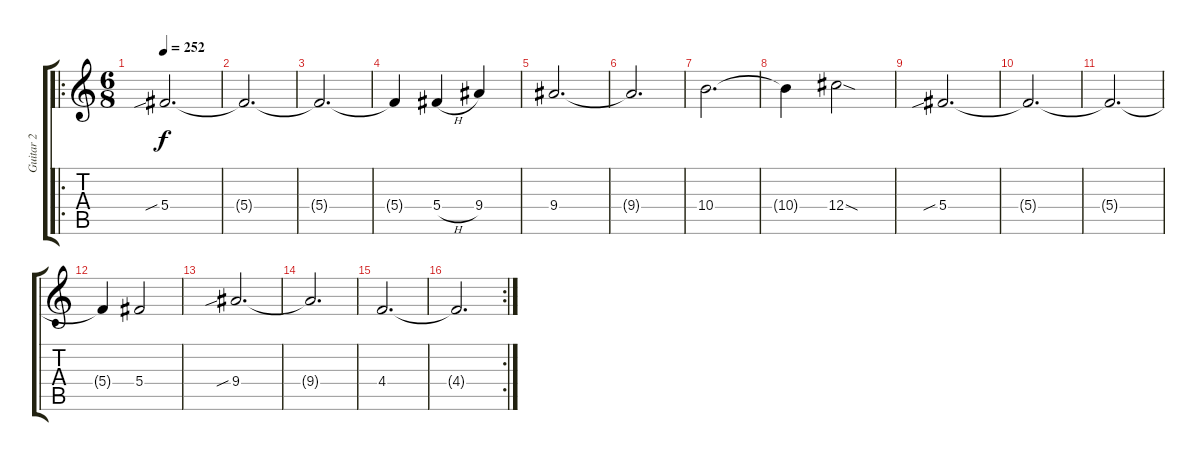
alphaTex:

\track ("Guitar 2" "Guitar 2") {instrument electricguitarclean}
\staff {score tabs}
\tuning (Eb4 Bb3 Gb3 Db3 Ab2 Eb2) {hide}
\ro
\ts (6 8)
\tempo 252
\clef g2
\ks c
5.4{sib}.2{d dy f} |
5.4{t}.2{d} |
5.4{t}.2{d} |
5.4{t}.4 5.4{h}.4 9.4.4 |
9.4.2{d} |
9.4{t}.2{d} |
10.4.2{d} |
10.4{t}.4 12.4{sod}.2 |
5.4{sib}.2{d} |
5.4{t}.2{d} |
5.4{t}.2{d} |
5.4{t}.4 5.4.2 |
9.4{sib}.2{d} |
9.4{t}.2{d} |
4.4.2{d} |
\rc 2
4.4{t}.2{d}
